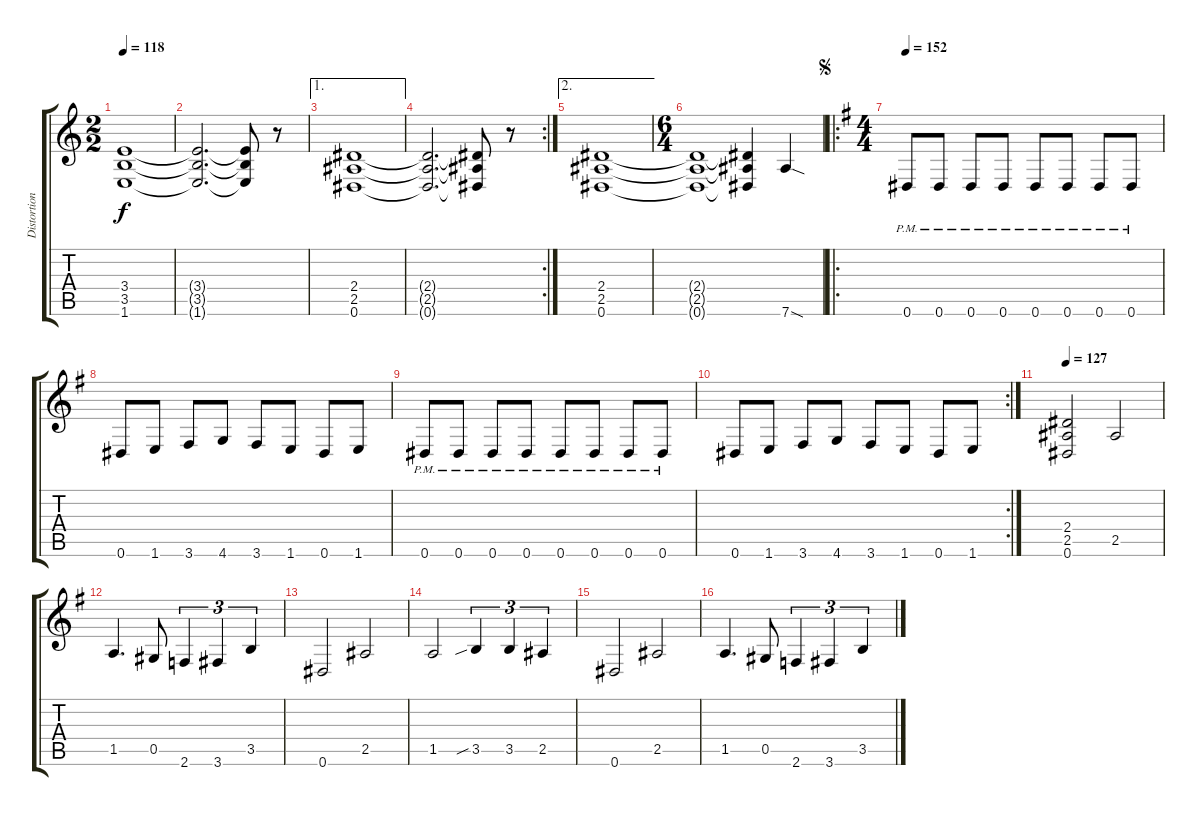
\track ("Distortion Guitar" "Distortion") {instrument distortionguitar}
\staff {score tabs}
\tuning (Eb4 Bb3 Gb3 Db3 Ab2 Eb2) {hide}
\ts (2 2)
\tempo 118
\clef g2
\ks c
(3.4 3.5 1.6).1{dy f} |
(3.4{t} 3.5{t} 1.6{t}).2{d} (3.4{t} 3.5{t} 1.6{t}).8 r.8 |
\ae 1
(2.4 2.5 0.6).1 |
\rc 2
(2.4{t} 2.5{t} 0.6{t}).2{d} (2.4{t} 2.5{t} 0.6{t}).8 r.8 |
\ae 2
(2.4 2.5 0.6).1 |
\ts (6 4)
(2.4{t} 2.5{t} 0.6{t}).1 (2.4{t} 2.5{t} 0.6{t}).4 7.6{sod}.4 |
\ro
\ts (4 4)
\jump segno
\tempo 152
\ks g
0.6{pm}.8 0.6{pm}.8 0.6{pm}.8 0.6{pm}.8 0.6{pm}.8 0.6{pm}.8 0.6{pm}.8 0.6{pm}.8 |
0.6.8 1.6.8 3.6.8 4.6.8 3.6.8 1.6.8 0.6.8 1.6.8 |
0.6{pm}.8 0.6{pm}.8 0.6{pm}.8 0.6{pm}.8 0.6{pm}.8 0.6{pm}.8 0.6{pm}.8 0.6{pm}.8 |
\rc 2
0.6.8 1.6.8 3.6.8 4.6.8 3.6.8 1.6.8 0.6.8 1.6.8 |
\tempo 127
(2.4 2.5 0.6).2 2.5.2 |
1.5.4{d} 0.5.8 2.6.4{tu (3 2)} 3.6.4{tu (3 2)} 3.5.4{tu (3 2)} |
0.6.2 2.5.2 |
1.5.2 3.5{sib}.4{tu (3 2)} 3.5.4{tu (3 2)} 2.5.4{tu (3 2)} |
0.6.2 2.5.2 |
1.5.4{d} 0.5.8 2.6.4{tu (3 2)} 3.6.4{tu (3 2)} 3.5.4{tu (3 2)}
